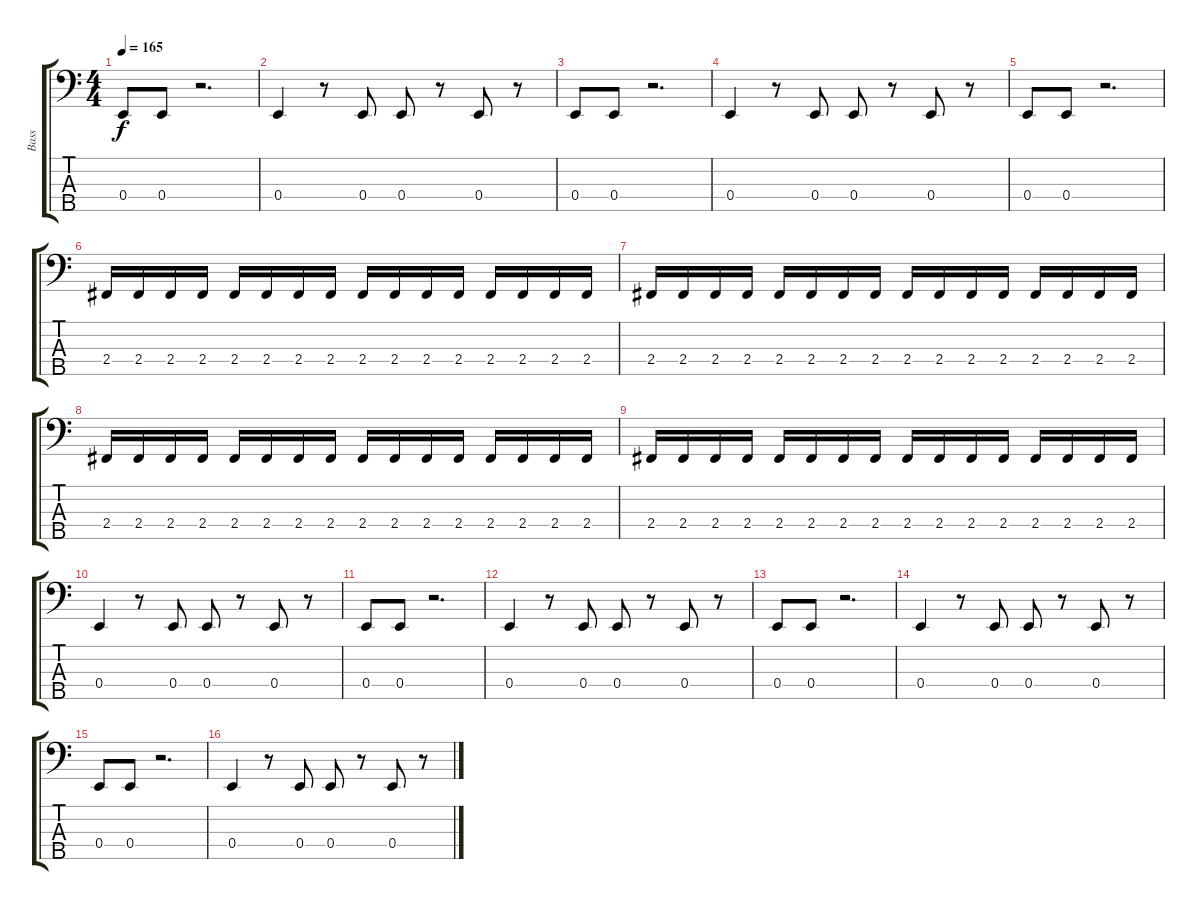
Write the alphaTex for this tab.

\track ("Bass" "Bass") {instrument electricbasspick}
\staff {score tabs}
\tuning (G2 D2 A1 E1 B0) {hide}
\ts (4 4)
\tempo 165
\clef f4
\ks c
0.4.8{dy f} 0.4.8 r.2{d} |
0.4.4 r.8 0.4.8 0.4.8 r.8 0.4.8 r.8 |
0.4.8 0.4.8 r.2{d} |
0.4.4 r.8 0.4.8 0.4.8 r.8 0.4.8 r.8 |
0.4.8 0.4.8 r.2{d} |
2.4.16 2.4.16 2.4.16 2.4.16 2.4.16 2.4.16 2.4.16 2.4.16 2.4.16 2.4.16 2.4.16 2.4.16 2.4.16 2.4.16 2.4.16 2.4.16 |
2.4.16 2.4.16 2.4.16 2.4.16 2.4.16 2.4.16 2.4.16 2.4.16 2.4.16 2.4.16 2.4.16 2.4.16 2.4.16 2.4.16 2.4.16 2.4.16 |
2.4.16 2.4.16 2.4.16 2.4.16 2.4.16 2.4.16 2.4.16 2.4.16 2.4.16 2.4.16 2.4.16 2.4.16 2.4.16 2.4.16 2.4.16 2.4.16 |
2.4.16 2.4.16 2.4.16 2.4.16 2.4.16 2.4.16 2.4.16 2.4.16 2.4.16 2.4.16 2.4.16 2.4.16 2.4.16 2.4.16 2.4.16 2.4.16 |
0.4.4 r.8 0.4.8 0.4.8 r.8 0.4.8 r.8 |
0.4.8 0.4.8 r.2{d} |
0.4.4 r.8 0.4.8 0.4.8 r.8 0.4.8 r.8 |
0.4.8 0.4.8 r.2{d} |
0.4.4 r.8 0.4.8 0.4.8 r.8 0.4.8 r.8 |
0.4.8 0.4.8 r.2{d} |
0.4.4 r.8 0.4.8 0.4.8 r.8 0.4.8 r.8
